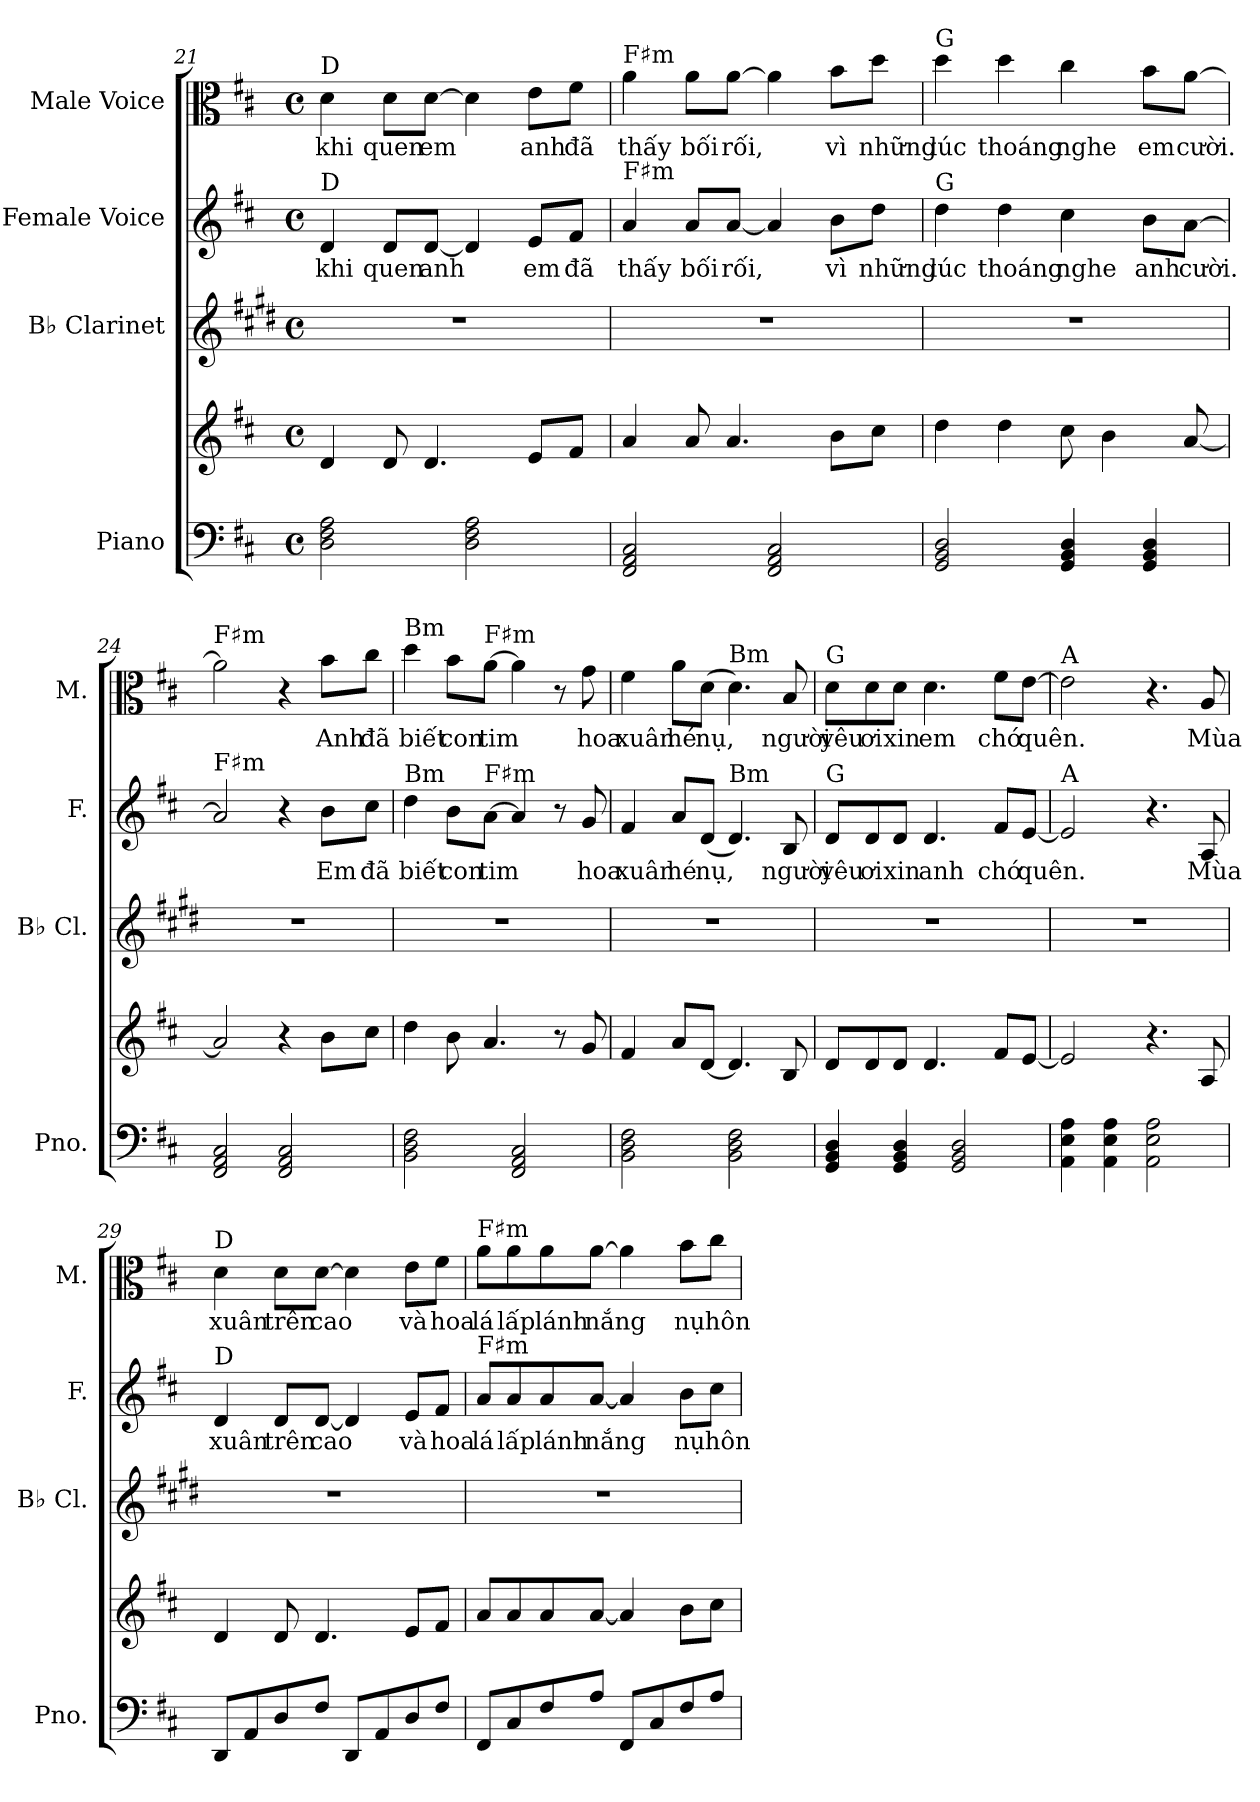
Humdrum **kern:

**kern	**kern	**kern	**kern	**text	**kern	**text
*part4	*part4	*part3	*part2	*part2	*part1	*part1
*staff5	*staff4	*staff3	*staff2	*staff2	*staff1	*staff1
*I"Piano	*	*I"B♭ Clarinet	*I"Female Voice	*	*I"Male Voice	*
*I'Pno.	*	*I'B♭ Cl.	*I'F.	*	*I'M.	*
!!LO:PB:g=z
*clefF4	*clefG2	*clefG2	*clefG2	*	*clefC3	*
*	*	*ITrd1c2	*	*	*	*
*k[f#c#]	*k[f#c#]	*k[f#c#]	*k[f#c#]	*	*k[f#c#]	*
*D:	*D:	*D:	*D:	*	*D:	*
*M4/4	*M4/4	*M4/4	*M4/4	*	*M4/4	*
*met(c)	*met(c)	*met(c)	*met(c)	*	*met(c)	*
=21	=21	=21	=21	=21	=21	=21
!	!	!	!	!	!LO:TX:a:t=D	!
!	!	!	!LO:TX:a:t=D	!	!	!
!	!	!	!	!LO:LY:b	!	!LO:LY:b
2D\ 2F#\ 2A\	4d/	1r	4d/	khi	4d\	khi
!	!	!	!	!LO:LY:b	!	!LO:LY:b
.	8d/	.	8d/L	quen	8d\L	quen
!	!	!	!	!LO:LY:b	!	!LO:LY:b
.	4.d/	.	[8d/J	anh	[8d\J	em
2D\ 2F#\ 2A\	.	.	4d/]	.	4d\]	.
!	!	!	!	!LO:LY:b	!	!LO:LY:b
.	8e/L	.	8e/L	em	8e\L	anh
!	!	!	!	!LO:LY:b	!	!LO:LY:b
.	8f#/J	.	8f#/J	đã	8f#\J	đã
=22	=22	=22	=22	=22	=22	=22
!	!	!	!	!	!LO:TX:a:t=F♯m	!
!	!	!	!LO:TX:a:t=F♯m	!	!	!
!	!	!	!	!LO:LY:b	!	!LO:LY:b
2FF#/ 2AA/ 2C#/	4a/	1r	4a/	thấy	4a\	thấy
!	!	!	!	!LO:LY:b	!	!LO:LY:b
.	8a/	.	8a/L	bối	8a\L	bối
!	!	!	!	!LO:LY:b	!	!LO:LY:b
.	4.a/	.	[8a/J	rối,	[8a\J	rối,
2FF#/ 2AA/ 2C#/	.	.	4a/]	.	4a\]	.
!	!	!	!	!LO:LY:b	!	!LO:LY:b
.	8b\L	.	8b\L	vì	8b\L	vì
!	!	!	!	!LO:LY:b	!	!LO:LY:b
.	8cc#\J	.	8dd\J	những	8dd\J	những
=23	=23	=23	=23	=23	=23	=23
!	!	!	!	!	!LO:TX:a:t=G	!
!	!	!	!LO:TX:a:t=G	!	!	!
!	!	!	!	!LO:LY:b	!	!LO:LY:b
2GG/ 2BB/ 2D/	4dd\	1r	4dd\	lúc	4dd\	lúc
!	!	!	!	!LO:LY:b	!	!LO:LY:b
.	4dd\	.	4dd\	thoáng	4dd\	thoáng
!	!	!	!	!LO:LY:b	!	!LO:LY:b
4GG/ 4BB/ 4D/	8cc#\	.	4cc#\	nghe	4cc#\	nghe
.	4b\	.	.	.	.	.
!	!	!	!	!LO:LY:b	!	!LO:LY:b
4GG/ 4BB/ 4D/	.	.	8b\L	anh	8b\L	em
!	!	!	!	!LO:LY:b	!	!LO:LY:b
.	[8a/	.	[8a\J	cười.	[8a\J	cười.
!!LO:LB:g=z
=24	=24	=24	=24	=24	=24	=24
!	!	!	!	!	!LO:TX:a:t=F♯m	!
!	!	!	!LO:TX:a:t=F♯m	!	!	!
2FF#/ 2AA/ 2C#/	2a/]	1r	2a/]	.	2a\]	.
2FF#/ 2AA/ 2C#/	4r	.	4r	.	4r	.
!	!	!	!	!LO:LY:b	!	!LO:LY:b
.	8b\L	.	8b\L	Em	8b\L	Anh
!	!	!	!	!LO:LY:b	!	!LO:LY:b
.	8cc#\J	.	8cc#\J	đã	8cc#\J	đã
=25	=25	=25	=25	=25	=25	=25
!	!	!	!	!	!LO:TX:a:t=Bm	!
!	!	!	!LO:TX:a:t=Bm	!	!	!
!	!	!	!	!LO:LY:b	!	!LO:LY:b
2BB\ 2D\ 2F#\	4dd\	1r	4dd\	biết	4dd\	biết
!	!	!	!	!LO:LY:b	!	!LO:LY:b
.	8b\	.	8b\L	con	8b\L	con
!	!	!	!	!	!LO:TX:a:t=F♯m	!
!	!	!	!LO:TX:a:t=F♯m	!	!	!
!	!	!	!	!LO:LY:b	!	!LO:LY:b
.	4.a/	.	[8a\J	tim	[8a\J	tim
2FF#/ 2AA/ 2C#/	.	.	4a/]	.	4a\]	.
.	8r	.	8r	.	8r	.
!	!	!	!	!LO:LY:b	!	!LO:LY:b
.	8g/	.	8g/	hoa	8g\	hoa
=26	=26	=26	=26	=26	=26	=26
!	!	!	!	!LO:LY:b	!	!LO:LY:b
2BB\ 2D\ 2F#\	4f#/	1r	4f#/	xuân	4f#\	xuân
!	!	!	!	!LO:LY:b	!	!LO:LY:b
.	8a/L	.	8a/L	hé	8a\L	hé
!	!	!	!	!LO:LY:b	!	!LO:LY:b
.	[8d/J	.	(8d/J	nụ,	(8d\J	nụ,
!	!	!	!	!	!LO:TX:a:t=Bm	!
!	!	!	!LO:TX:a:t=Bm	!	!	!
2BB\ 2D\ 2F#\	4.d/]	.	4.d/)	.	4.d\)	.
!	!	!	!	!LO:LY:b	!	!LO:LY:b
.	8B/	.	8B/	người	8B/	người
=27	=27	=27	=27	=27	=27	=27
!	!	!	!	!	!LO:TX:a:t=G	!
!	!	!	!LO:TX:a:t=G	!	!	!
!	!	!	!	!LO:LY:b	!	!LO:LY:b
4GG/ 4BB/ 4D/	8d/L	1r	8d/L	yêu	8d\L	yêu
!	!	!	!	!LO:LY:b	!	!LO:LY:b
.	8d/	.	8d/	ơi	8d\	ơi
!	!	!	!	!LO:LY:b	!	!LO:LY:b
4GG/ 4BB/ 4D/	8d/J	.	8d/J	xin	8d\J	xin
!	!	!	!	!LO:LY:b	!	!LO:LY:b
.	4.d/	.	4.d/	anh	4.d\	em
2GG/ 2BB/ 2D/	.	.	.	.	.	.
!	!	!	!	!LO:LY:b	!	!LO:LY:b
.	8f#/L	.	8f#/L	chớ	8f#\L	chớ
!	!	!	!	!LO:LY:b	!	!LO:LY:b
.	[8e/J	.	[8e/J	quên.	[8e\J	quên.
!!LO:PB:g=z
=28	=28	=28	=28	=28	=28	=28
!	!	!	!	!	!LO:TX:a:t=A	!
!	!	!	!LO:TX:a:t=A	!	!	!
4AA\ 4E\ 4A\	2e/]	1r	2e/]	.	2e\]	.
4AA\ 4E\ 4A\	.	.	.	.	.	.
2AA\ 2E\ 2A\	4.r	.	4.r	.	4.r	.
!	!	!	!	!LO:LY:b	!	!LO:LY:b
.	8A/	.	8A/	Mùa	8A/	Mùa
=29	=29	=29	=29	=29	=29	=29
!	!	!	!	!	!LO:TX:a:t=D	!
!	!	!	!LO:TX:a:t=D	!	!	!
!	!	!	!	!LO:LY:b	!	!LO:LY:b
8DD/L	4d/	1r	4d/	xuân	4d\	xuân
8AA/	.	.	.	.	.	.
!	!	!	!	!LO:LY:b	!	!LO:LY:b
8D/	8d/	.	8d/L	trên	8d\L	trên
!	!	!	!	!LO:LY:b	!	!LO:LY:b
8F#/J	4.d/	.	[8d/J	cao	[8d\J	cao
8DD/L	.	.	4d/]	.	4d\]	.
8AA/	.	.	.	.	.	.
!	!	!	!	!LO:LY:b	!	!LO:LY:b
8D/	8e/L	.	8e/L	và	8e\L	và
!	!	!	!	!LO:LY:b	!	!LO:LY:b
8F#/J	8f#/J	.	8f#/J	hoa	8f#\J	hoa
=30	=30	=30	=30	=30	=30	=30
!	!	!	!	!	!LO:TX:a:t=F♯m	!
!	!	!	!LO:TX:a:t=F♯m	!	!	!
!	!	!	!	!LO:LY:b	!	!LO:LY:b
8FF#/L	8a/L	1r	8a/L	lá	8a\L	lá
!	!	!	!	!LO:LY:b	!	!LO:LY:b
8C#/	8a/	.	8a/	lấp	8a\	lấp
!	!	!	!	!LO:LY:b	!	!LO:LY:b
8F#/	8a/	.	8a/	lánh	8a\	lánh
!	!	!	!	!LO:LY:b	!	!LO:LY:b
8A/J	[8a/J	.	[8a/J	nắng	[8a\J	nắng
8FF#/L	4a/]	.	4a/]	.	4a\]	.
8C#/	.	.	.	.	.	.
!	!	!	!	!LO:LY:b	!	!LO:LY:b
8F#/	8b\L	.	8b\L	nụ	8b\L	nụ
!	!	!	!	!LO:LY:b	!	!LO:LY:b
8A/J	8cc#\J	.	8cc#\J	hôn	8cc#\J	hôn
=	=	=	=	=	=	=
*-	*-	*-	*-	*-	*-	*-
